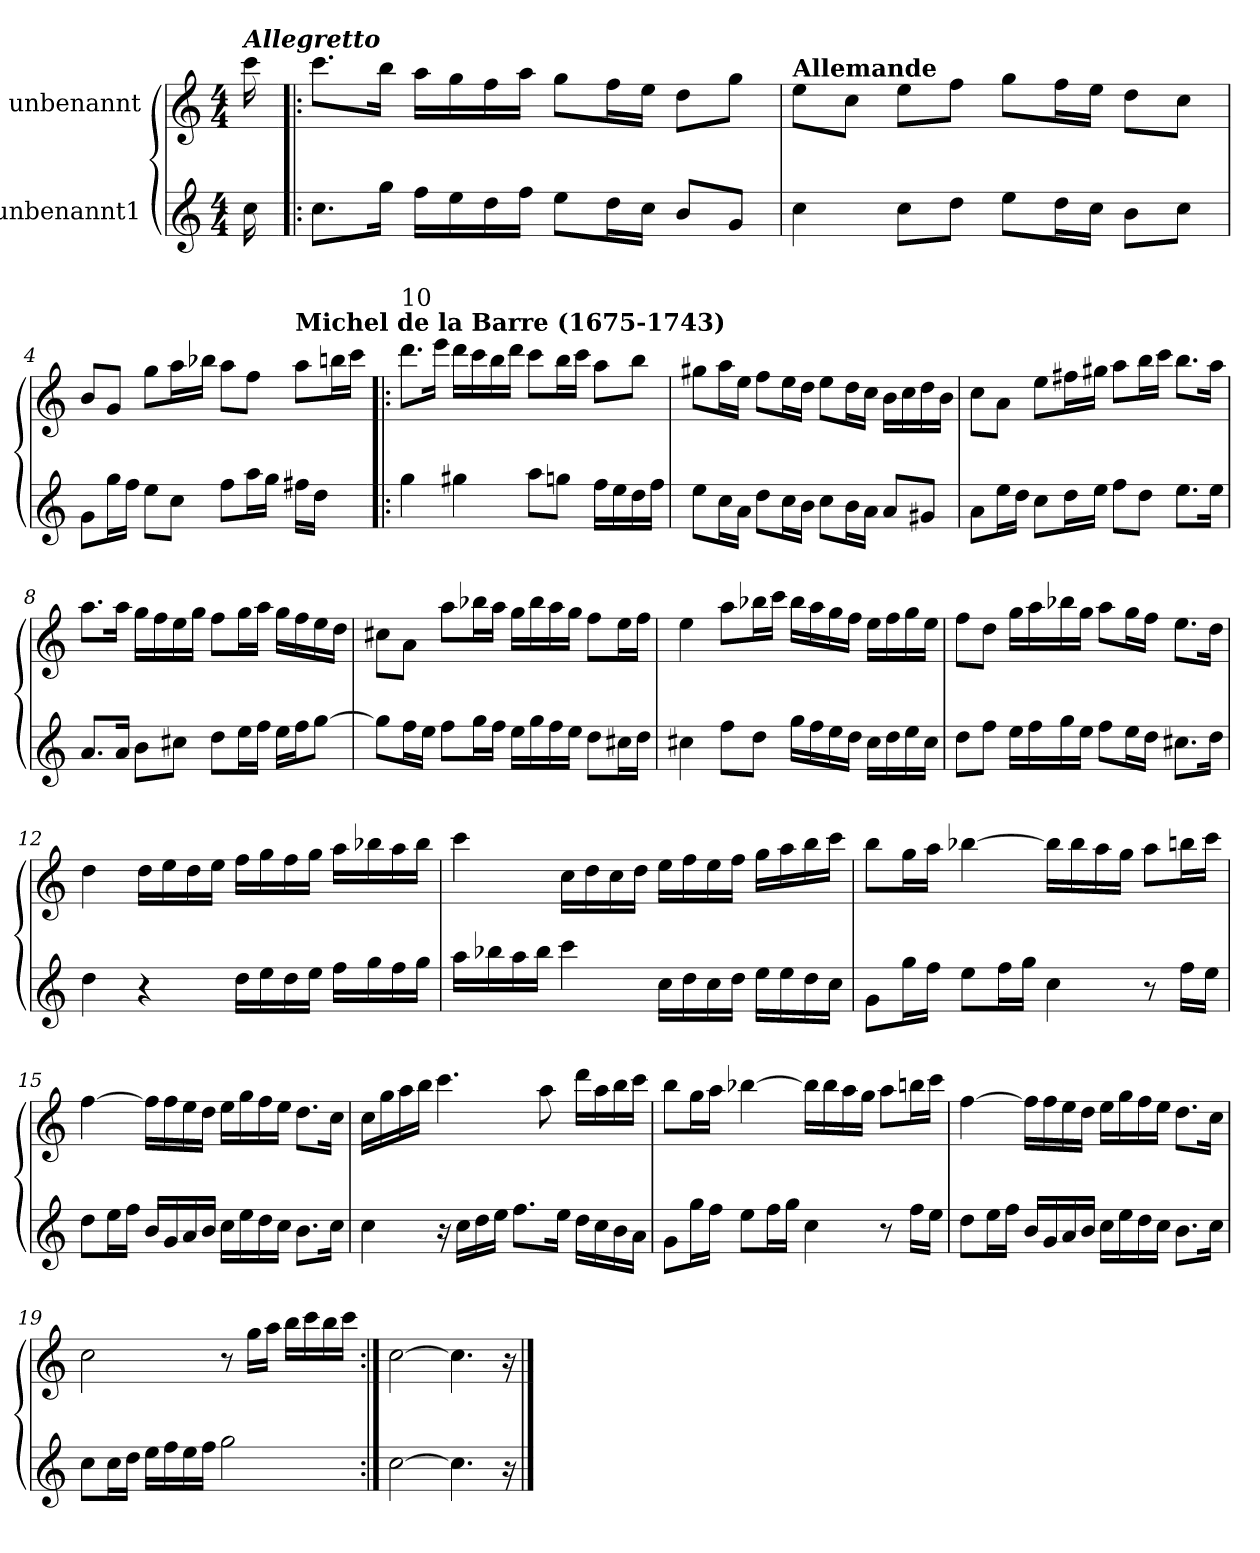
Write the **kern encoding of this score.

**kern	**kern
*part2	*part1
*staff2	*staff1
*I"unbenannt1	*I"unbenannt
*clefG2	*clefG2
*k[]	*k[]
*M4/4	*M4/4
=1	=1
!	!LO:TX:a:Bi:t=Allegretto
16cc\	16ccc\
=2!|:	=2!|:
8.cc\L	8.ccc\L
16gg\Jk	16bb\Jk
16ff\LL	16aa\LL
16ee\	16gg\
16dd\	16ff\
16ff\JJ	16aa\JJ
8ee\L	8gg\L
16dd\L	16ff\L
16cc\JJ	16ee\JJ
8b/L	8dd\L
8g/J	8gg\J
=3	=3
!	!LO:TX:a:B:t=Allemande
4cc\	8ee\L
.	8cc\J
8cc\L	8ee\L
8dd\J	8ff\J
8ee\L	8gg\L
16dd\L	16ff\L
16cc\JJ	16ee\JJ
8b\L	8dd\L
8cc\J	8cc\J
!!LO:LB:g=z
=4	=4
8g\L	8b/L
16gg\L	8g/J
16ff\JJ	.
8ee\L	8gg\L
8cc\J	16aa\L
.	16bb-X\JJ
8ff\L	8aa\L
16aa\L	8ff\J
16gg\JJ	.
!	!LO:TX:a:B:t=Michel de la Barre (1675-1743)
16ff#X\LL	8aa\L
16dd\JJ	.
8ryy	16bbn\L
.	16ccc\JJ
!!LO:LB:g=z
=5!|:	=5!|:
!	!LO:TX:a:t=10
4gg\	8.ddd\L
.	16eee\Jk
4gg#X\	16ddd\LL
.	16ccc\
.	16bb\
.	16ddd\JJ
8aa\L	8ccc\L
8ggn\J	16bb\L
.	16ccc\JJ
16ff\LL	8aa\L
16ee\	.
16dd\	8bb\J
16ff\JJ	.
=6	=6
8ee\L	8gg#X\L
16cc\L	16aa\L
16a\JJ	16ee\JJ
8dd\L	8ff\L
16cc\L	16ee\L
16b\JJ	16dd\JJ
8cc\L	8ee\L
16b\L	16dd\L
16a\JJ	16cc\JJ
8a/L	16b\LL
.	16cc\
8g#X/J	16dd\
.	16b\JJ
!!LO:LB:g=z
=7	=7
8a\L	8cc\L
16ee\L	8a\J
16dd\JJ	.
8cc\L	8ee\L
16dd\L	16ff#X\L
16ee\JJ	16gg#X\JJ
8ff\L	8aa\L
8dd\J	16bb\L
.	16ccc\JJ
8.ee\L	8.bb\L
16ee\Jk	16aa\Jk
!!LO:LB:g=z
=8	=8
8.a/L	8.aa\L
16a/Jk	16aa\Jk
8b\L	16gg\LL
.	16ff\
8cc#X\J	16ee\
.	16gg\JJ
8dd\L	8ff\L
16ee\L	16gg\L
16ff\JJ	16aa\JJ
16ee\LL	16gg\LL
16ff\J	16ff\
[8gg\J	16ee\
.	16dd\JJ
=9	=9
8gg\L]	8cc#X\L
16ff\L	8a\J
16ee\JJ	.
8ff\L	8aa\L
16gg\L	16bb-X\L
16ff\JJ	16aa\JJ
16ee\LL	16gg\LL
16gg\	16bb-\
16ff\	16aa\
16ee\JJ	16gg\JJ
8dd\L	8ff\L
16cc#X\L	16ee\L
16dd\JJ	16ff\JJ
!!LO:LB:g=z
=10	=10
4cc#X\	4ee\
8ff\L	8aa\L
8dd\J	16bb-X\L
.	16ccc\JJ
16gg\LL	16bb-\LL
16ff\	16aa\
16ee\	16gg\
16dd\JJ	16ff\JJ
16cc#\LL	16ee\LL
16dd\	16ff\
16ee\	16gg\
16cc#\JJ	16ee\JJ
!!LO:PB:g=z
=11	=11
8dd\L	8ff\L
8ff\J	8dd\J
16ee\LL	16gg\LL
16ff\	16aa\
16gg\	16bb-X\
16ee\JJ	16gg\JJ
8ff\L	8aa\L
16ee\L	16gg\L
16dd\JJ	16ff\JJ
8.cc#X\L	8.ee\L
16dd\Jk	16dd\Jk
=12	=12
4dd\	4dd\
4r	16dd\LL
.	16ee\
.	16dd\
.	16ee\JJ
16dd\LL	16ff\LL
16ee\	16gg\
16dd\	16ff\
16ee\JJ	16gg\JJ
16ff\LL	16aa\LL
16gg\	16bb-X\
16ff\	16aa\
16gg\JJ	16bb-\JJ
!!LO:LB:g=z
=13	=13
16aa\LL	4ccc\
16bb-X\	.
16aa\	.
16bb-\JJ	.
4ccc\	16cc\LL
.	16dd\
.	16cc\
.	16dd\JJ
16cc\LL	16ee\LL
16dd\	16ff\
16cc\	16ee\
16dd\JJ	16ff\JJ
16ee\LL	16gg\LL
16ee\	16aa\
16dd\	16bb\
16cc\JJ	16ccc\JJ
!!LO:LB:g=z
=14	=14
8g\L	8bb\L
16gg\L	16gg\L
16ff\JJ	16aa\JJ
8ee\L	[4bb-X\
16ff\L	.
16gg\JJ	.
4cc\	16bb-\LL]
.	16bb-\
.	16aa\
.	16gg\JJ
8r	8aa\L
16ff\LL	16bbn\L
16ee\JJ	16ccc\JJ
=15	=15
8dd\L	[4ff\
16ee\L	.
16ff\JJ	.
16b/LL	16ff\LL]
16g/	16ff\
16a/	16ee\
16b/JJ	16dd\JJ
16cc\LL	16ee\LL
16ee\	16gg\
16dd\	16ff\
16cc\JJ	16ee\JJ
8.b\L	8.dd\L
16cc\Jk	16cc\Jk
!!LO:LB:g=z
=16	=16
4cc\	16cc\LL
.	16gg\
.	16aa\
.	16bb\JJ
16r	4.ccc\
16cc\LL	.
16dd\	.
16ee\JJ	.
8.ff\L	.
.	8aa\
16ee\Jk	.
16dd\LL	16ddd\LL
16cc\	16aa\
16b\	16bb\
16a\JJ	16ccc\JJ
!!LO:LB:g=z
=17	=17
8g\L	8bb\L
16gg\L	16gg\L
16ff\JJ	16aa\JJ
8ee\L	[4bb-X\
16ff\L	.
16gg\JJ	.
4cc\	16bb-\LL]
.	16bb-\
.	16aa\
.	16gg\JJ
8r	8aa\L
16ff\LL	16bbn\L
16ee\JJ	16ccc\JJ
=18	=18
8dd\L	[4ff\
16ee\L	.
16ff\JJ	.
16b/LL	16ff\LL]
16g/	16ff\
16a/	16ee\
16b/JJ	16dd\JJ
16cc\LL	16ee\LL
16ee\	16gg\
16dd\	16ff\
16cc\JJ	16ee\JJ
8.b\L	8.dd\L
16cc\Jk	16cc\Jk
!!LO:LB:g=z
=19	=19
8cc\L	2cc\
16cc\L	.
16dd\JJ	.
16ee\LL	.
16ff\	.
16ee\	.
16ff\JJ	.
2gg\	8r
.	16gg\LL
.	16aa\JJ
.	16bb\LL
.	16ccc\
.	16bb\
.	16ccc\JJ
=20:|!	=20:|!
[2cc\	[2cc\
4.cc\]	4.cc\]
16r	16r
==	==
*-	*-
